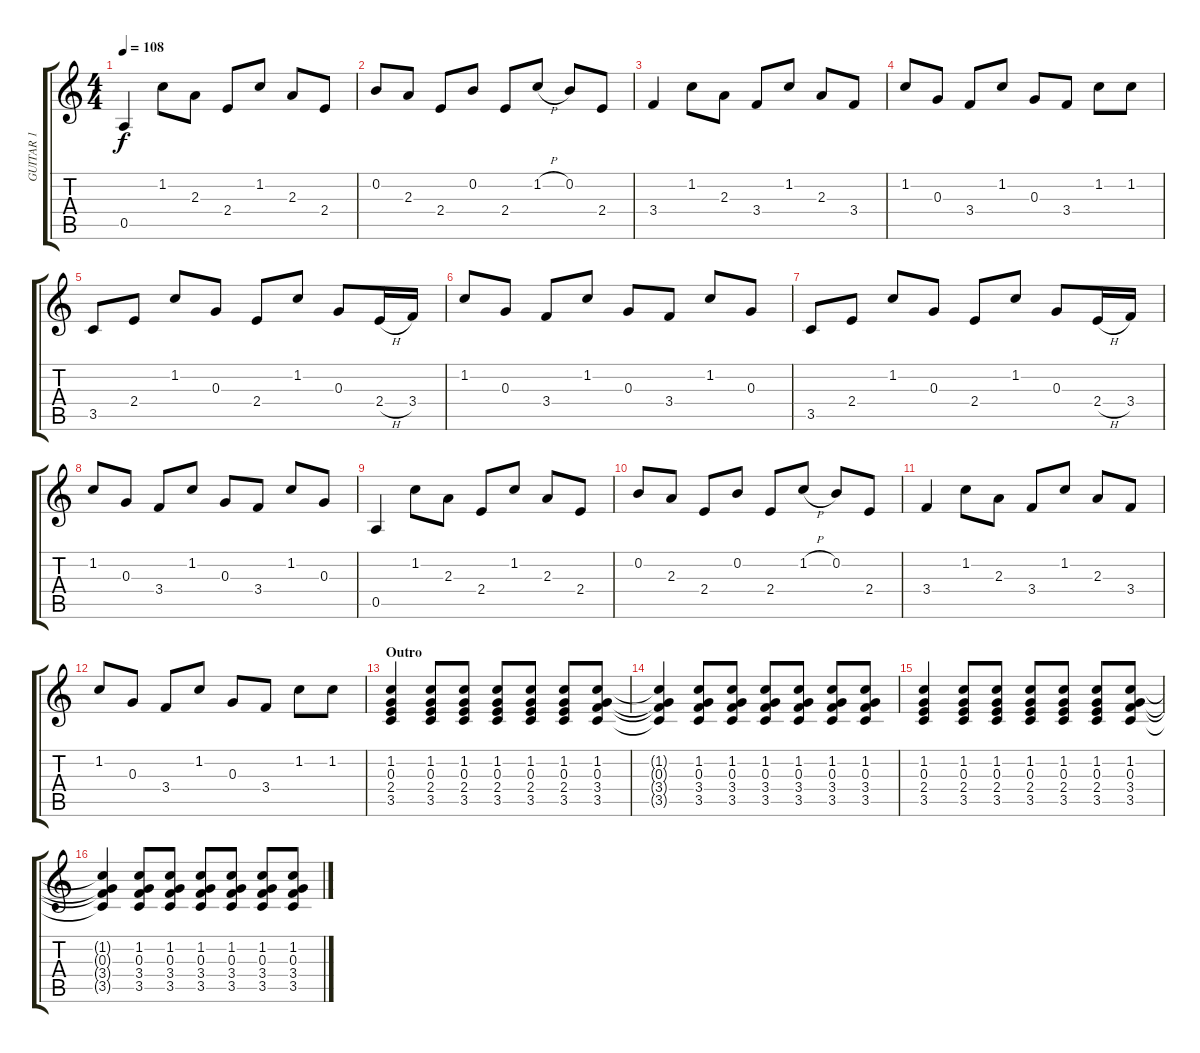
\track ("GUITAR 1" "GUITAR 1") {instrument electricguitarjazz}
\staff {score tabs}
\tuning (E4 B3 G3 D3 A2 E2) {hide}
\ts (4 4)
\tempo 108
\clef g2
\ks c
0.5.4{dy f} 1.2.8 2.3.8 2.4.8 1.2.8 2.3.8 2.4.8 |
0.2.8 2.3.8 2.4.8 0.2.8 2.4.8 1.2{h}.8 0.2.8 2.4.8 |
3.4.4 1.2.8 2.3.8 3.4.8 1.2.8 2.3.8 3.4.8 |
1.2.8 0.3.8 3.4.8 1.2.8 0.3.8 3.4.8 1.2.8 1.2.8 |
3.5.8 2.4.8 1.2.8 0.3.8 2.4.8 1.2.8 0.3.8 2.4{h}.16 3.4.16 |
1.2.8 0.3.8 3.4.8 1.2.8 0.3.8 3.4.8 1.2.8 0.3.8 |
3.5.8 2.4.8 1.2.8 0.3.8 2.4.8 1.2.8 0.3.8 2.4{h}.16 3.4.16 |
1.2.8 0.3.8 3.4.8 1.2.8 0.3.8 3.4.8 1.2.8 0.3.8 |
0.5.4 1.2.8 2.3.8 2.4.8 1.2.8 2.3.8 2.4.8 |
0.2.8 2.3.8 2.4.8 0.2.8 2.4.8 1.2{h}.8 0.2.8 2.4.8 |
3.4.4 1.2.8 2.3.8 3.4.8 1.2.8 2.3.8 3.4.8 |
1.2.8 0.3.8 3.4.8 1.2.8 0.3.8 3.4.8 1.2.8 1.2.8 |
\section ("" "Outro")
(1.2 0.3 2.4 3.5).4 (1.2 0.3 2.4 3.5).8 (1.2 0.3 2.4 3.5).8 (1.2 0.3 2.4 3.5).8 (1.2 0.3 2.4 3.5).8 (1.2 0.3 2.4 3.5).8 (1.2 0.3 3.4 3.5).8 |
(1.2{t} 0.3{t} 3.4{t} 3.5{t}).4 (1.2 0.3 3.4 3.5).8 (1.2 0.3 3.4 3.5).8 (1.2 0.3 3.4 3.5).8 (1.2 0.3 3.4 3.5).8 (1.2 0.3 3.4 3.5).8 (1.2 0.3 3.4 3.5).8 |
(1.2 0.3 2.4 3.5).4 (1.2 0.3 2.4 3.5).8 (1.2 0.3 2.4 3.5).8 (1.2 0.3 2.4 3.5).8 (1.2 0.3 2.4 3.5).8 (1.2 0.3 2.4 3.5).8 (1.2 0.3 3.4 3.5).8 |
(1.2{t} 0.3{t} 3.4{t} 3.5{t}).4 (1.2 0.3 3.4 3.5).8 (1.2 0.3 3.4 3.5).8 (1.2 0.3 3.4 3.5).8 (1.2 0.3 3.4 3.5).8 (1.2 0.3 3.4 3.5).8 (1.2 0.3 3.4 3.5).8
